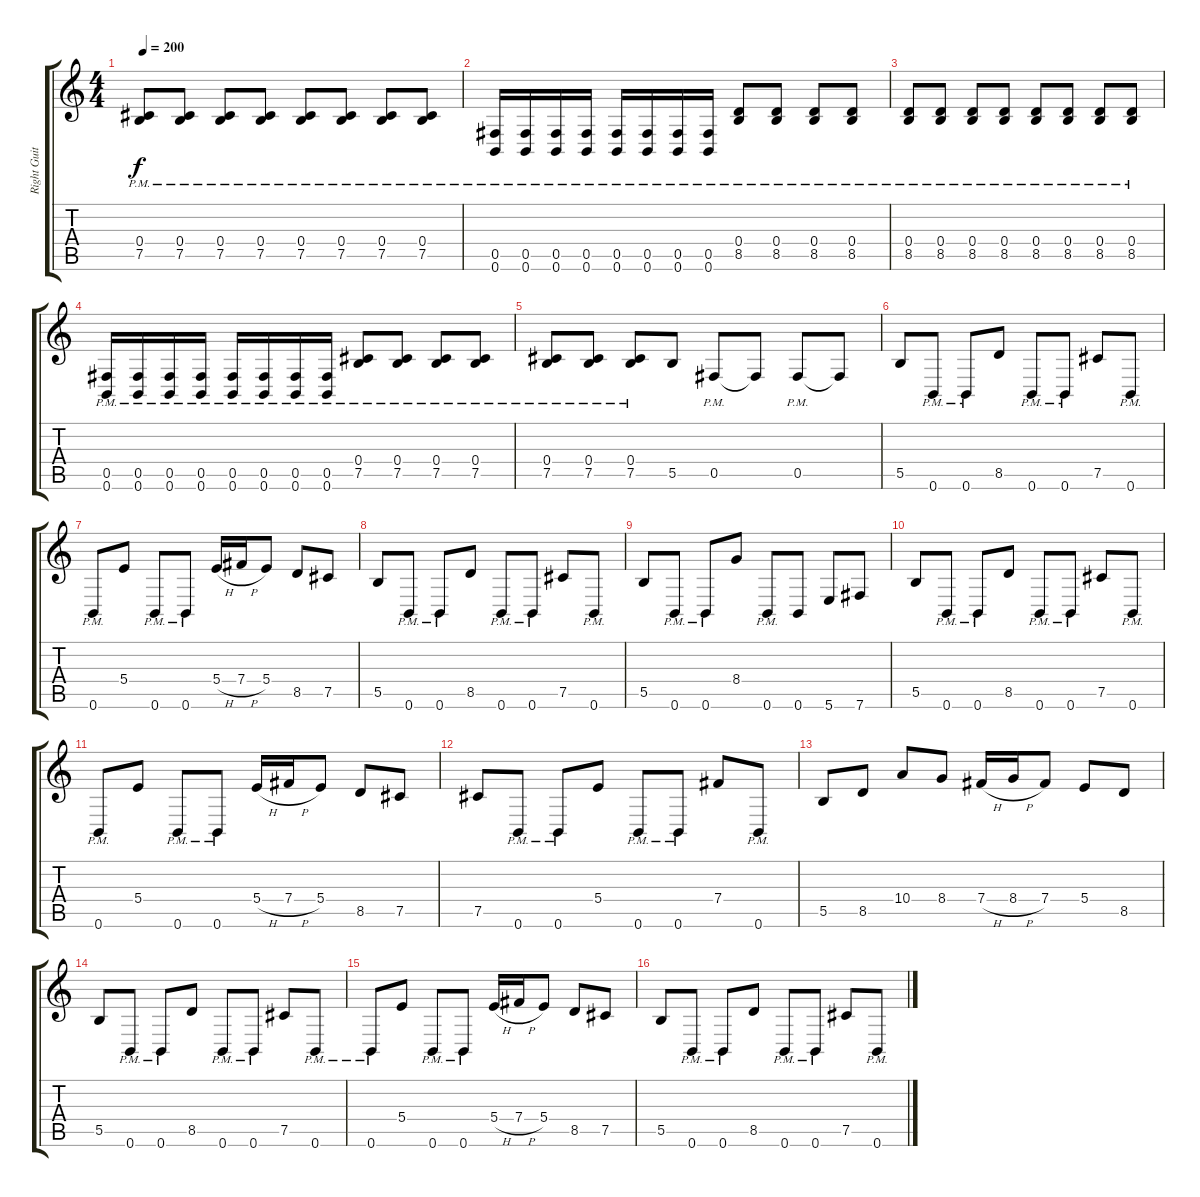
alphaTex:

\track ("Right Guitar" "Right Guit") {instrument distortionguitar}
\staff {score tabs}
\tuning (Db4 Ab3 E3 B2 Gb2 B1) {hide}
\ts (4 4)
\tempo 200
\clef g2
\ks c
(0.4{pm} 7.5{pm}).8{dy f} (0.4{pm} 7.5{pm}).8 (0.4{pm} 7.5{pm}).8 (0.4{pm} 7.5{pm}).8 (0.4{pm} 7.5{pm}).8 (0.4{pm} 7.5{pm}).8 (0.4{pm} 7.5{pm}).8 (0.4{pm} 7.5{pm}).8 |
(0.5{pm} 0.6{pm}).16 (0.5{pm} 0.6{pm}).16 (0.5{pm} 0.6{pm}).16 (0.5{pm} 0.6{pm}).16 (0.5{pm} 0.6{pm}).16 (0.5{pm} 0.6{pm}).16 (0.5{pm} 0.6{pm}).16 (0.5{pm} 0.6{pm}).16 (0.4{pm} 8.5{pm}).8 (0.4{pm} 8.5{pm}).8 (0.4{pm} 8.5{pm}).8 (0.4{pm} 8.5{pm}).8 |
(0.4{pm} 8.5{pm}).8 (0.4{pm} 8.5{pm}).8 (0.4{pm} 8.5{pm}).8 (0.4{pm} 8.5{pm}).8 (0.4{pm} 8.5{pm}).8 (0.4{pm} 8.5{pm}).8 (0.4{pm} 8.5{pm}).8 (0.4{pm} 8.5{pm}).8 |
(0.5{pm} 0.6{pm}).16 (0.5{pm} 0.6{pm}).16 (0.5{pm} 0.6{pm}).16 (0.5{pm} 0.6{pm}).16 (0.5{pm} 0.6{pm}).16 (0.5{pm} 0.6{pm}).16 (0.5{pm} 0.6{pm}).16 (0.5{pm} 0.6{pm}).16 (0.4{pm} 7.5{pm}).8 (0.4{pm} 7.5{pm}).8 (0.4{pm} 7.5{pm}).8 (0.4{pm} 7.5{pm}).8 |
(0.4{pm} 7.5{pm}).8 (0.4{pm} 7.5{pm}).8 (0.4{pm} 7.5{pm}).8 5.5.8 0.5{pm}.8 0.5{t}.8 0.5{pm}.8 0.5{t}.8 |
5.5.8 0.6{pm}.8 0.6{pm}.8 8.5.8 0.6{pm}.8 0.6{pm}.8 7.5.8 0.6{pm}.8 |
0.6{pm}.8 5.4.8 0.6{pm}.8 0.6{pm}.8 5.4{h}.16 7.4{h}.16 5.4.8 8.5.8 7.5.8 |
5.5.8 0.6{pm}.8 0.6{pm}.8 8.5.8 0.6{pm}.8 0.6{pm}.8 7.5.8 0.6{pm}.8 |
5.5.8 0.6{pm}.8 0.6{pm}.8 8.4.8 0.6{pm}.8 0.6.8 5.6.8 7.6.8 |
5.5.8 0.6{pm}.8 0.6{pm}.8 8.5.8 0.6{pm}.8 0.6{pm}.8 7.5.8 0.6{pm}.8 |
0.6{pm}.8 5.4.8 0.6{pm}.8 0.6{pm}.8 5.4{h}.16 7.4{h}.16 5.4.8 8.5.8 7.5.8 |
7.5.8 0.6{pm}.8 0.6{pm}.8 5.4.8 0.6{pm}.8 0.6{pm}.8 7.4.8 0.6{pm}.8 |
5.5.8 8.5.8 10.4.8 8.4.8 7.4{h}.16 8.4{h}.16 7.4.8 5.4.8 8.5.8 |
5.5.8 0.6{pm}.8 0.6{pm}.8 8.5.8 0.6{pm}.8 0.6{pm}.8 7.5.8 0.6{pm}.8 |
0.6{pm}.8 5.4.8 0.6{pm}.8 0.6{pm}.8 5.4{h}.16 7.4{h}.16 5.4.8 8.5.8 7.5.8 |
5.5.8 0.6{pm}.8 0.6{pm}.8 8.5.8 0.6{pm}.8 0.6{pm}.8 7.5.8 0.6{pm}.8
